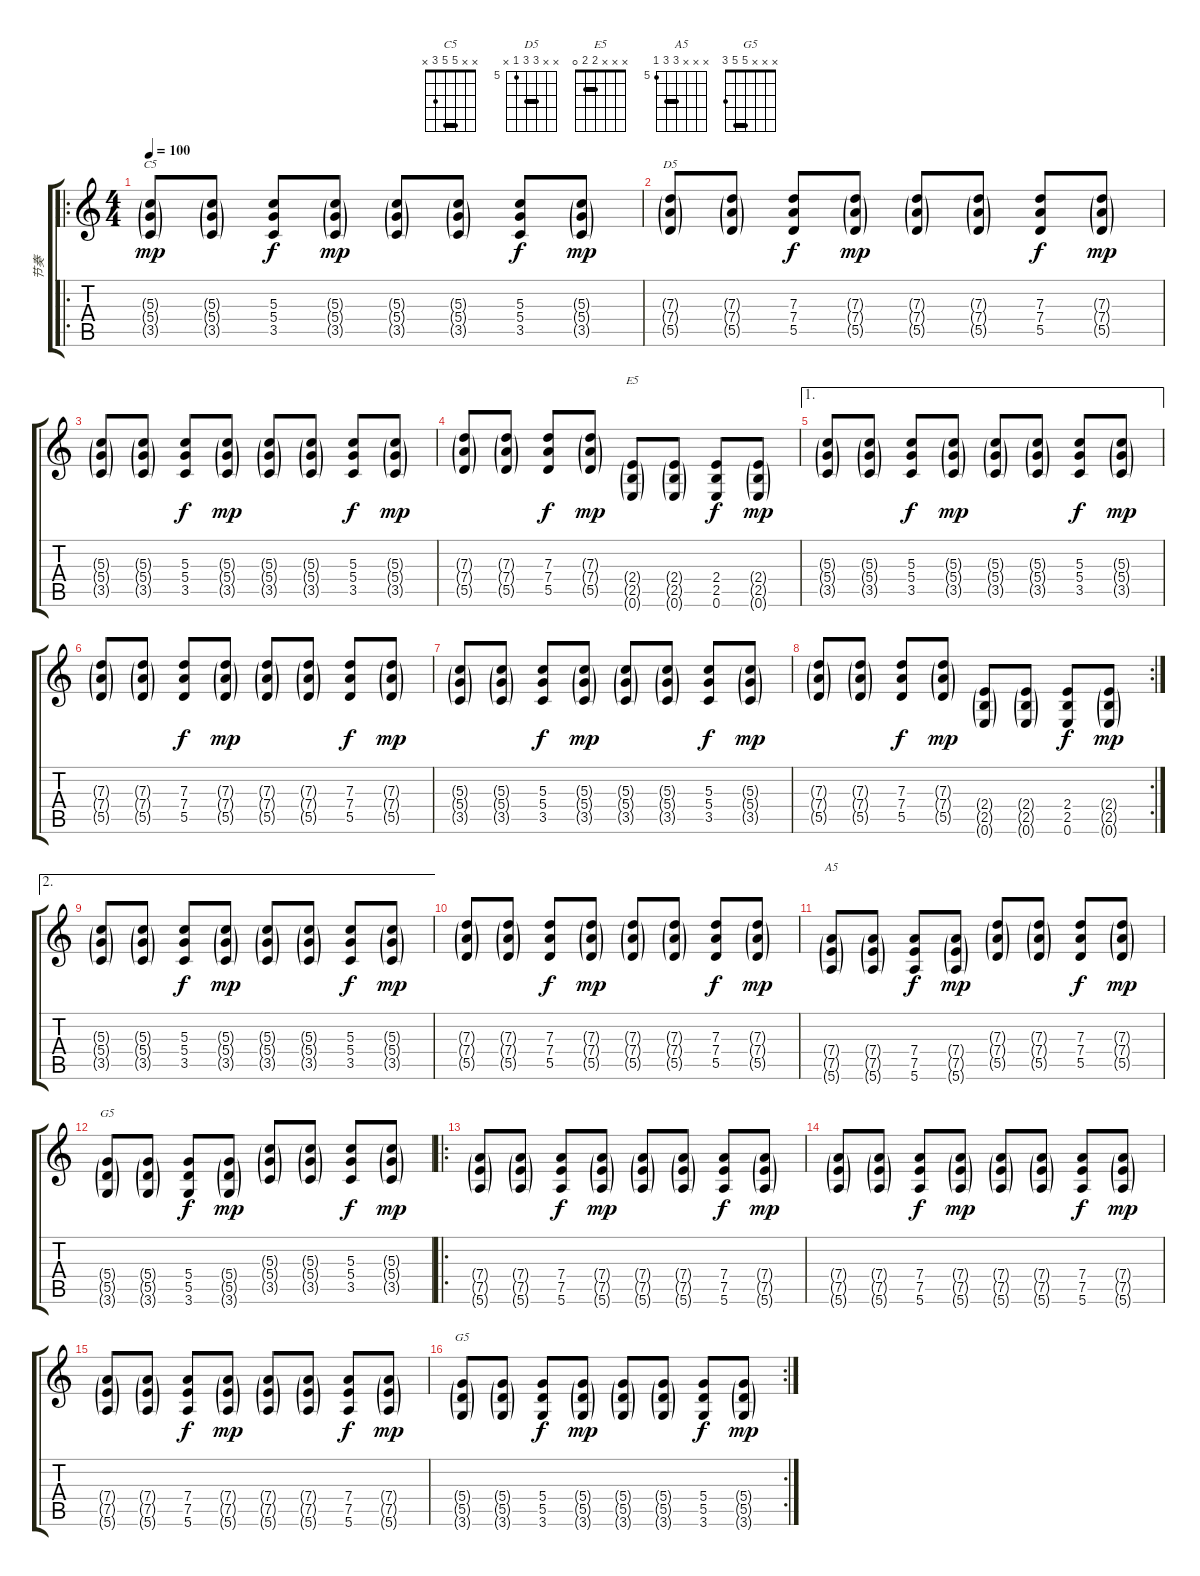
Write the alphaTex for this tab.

\track ("节奏" "节奏") {instrument distortionguitar}
\staff {score tabs}
\tuning (E4 B3 G3 D3 A2 E2) {hide}
\chord ("C5" x x 5 5 3 x) {barre 5}
\chord ("D5" x x 7 7 5 x) {firstfret 5 barre 7}
\chord ("E5" x x x 2 2 0) {barre 2}
\chord ("A5" x x x 7 7 5) {firstfret 5 barre 7}
\chord ("G5" x x x 5 5 3) {firstfret 3 barre 5}
\chord ("G5" x x x 5 5 3) {barre 5}
\ro
\ts (4 4)
\tempo 100
\clef g2
\ks c
(5.3{g} 5.4{g} 3.5{g}).8{ch "C5" dy mp} (5.3{g} 5.4{g} 3.5{g}).8 (5.3 5.4 3.5).8{dy f} (5.3{g} 5.4{g} 3.5{g}).8{dy mp} (5.3{g} 5.4{g} 3.5{g}).8 (5.3{g} 5.4{g} 3.5{g}).8 (5.3 5.4 3.5).8{dy f} (5.3{g} 5.4{g} 3.5{g}).8{dy mp} |
(7.3{g} 7.4{g} 5.5{g}).8{ch "D5"} (7.3{g} 7.4{g} 5.5{g}).8 (7.3 7.4 5.5).8{dy f} (7.3{g} 7.4{g} 5.5{g}).8{dy mp} (7.3{g} 7.4{g} 5.5{g}).8 (7.3{g} 7.4{g} 5.5{g}).8 (7.3 7.4 5.5).8{dy f} (7.3{g} 7.4{g} 5.5{g}).8{dy mp} |
(5.3{g} 5.4{g} 3.5{g}).8 (5.3{g} 5.4{g} 3.5{g}).8 (5.3 5.4 3.5).8{dy f} (5.3{g} 5.4{g} 3.5{g}).8{dy mp} (5.3{g} 5.4{g} 3.5{g}).8 (5.3{g} 5.4{g} 3.5{g}).8 (5.3 5.4 3.5).8{dy f} (5.3{g} 5.4{g} 3.5{g}).8{dy mp} |
(7.3{g} 7.4{g} 5.5{g}).8 (7.3{g} 7.4{g} 5.5{g}).8 (7.3 7.4 5.5).8{dy f} (7.3{g} 7.4{g} 5.5{g}).8{dy mp} (2.4{g} 2.5{g} 0.6{g}).8{ch "E5"} (2.4{g} 2.5{g} 0.6{g}).8 (2.4 2.5 0.6).8{dy f} (2.4{g} 2.5{g} 0.6{g}).8{dy mp} |
\ae 1
(5.3{g} 5.4{g} 3.5{g}).8 (5.3{g} 5.4{g} 3.5{g}).8 (5.3 5.4 3.5).8{dy f} (5.3{g} 5.4{g} 3.5{g}).8{dy mp} (5.3{g} 5.4{g} 3.5{g}).8 (5.3{g} 5.4{g} 3.5{g}).8 (5.3 5.4 3.5).8{dy f} (5.3{g} 5.4{g} 3.5{g}).8{dy mp} |
(7.3{g} 7.4{g} 5.5{g}).8 (7.3{g} 7.4{g} 5.5{g}).8 (7.3 7.4 5.5).8{dy f} (7.3{g} 7.4{g} 5.5{g}).8{dy mp} (7.3{g} 7.4{g} 5.5{g}).8 (7.3{g} 7.4{g} 5.5{g}).8 (7.3 7.4 5.5).8{dy f} (7.3{g} 7.4{g} 5.5{g}).8{dy mp} |
(5.3{g} 5.4{g} 3.5{g}).8 (5.3{g} 5.4{g} 3.5{g}).8 (5.3 5.4 3.5).8{dy f} (5.3{g} 5.4{g} 3.5{g}).8{dy mp} (5.3{g} 5.4{g} 3.5{g}).8 (5.3{g} 5.4{g} 3.5{g}).8 (5.3 5.4 3.5).8{dy f} (5.3{g} 5.4{g} 3.5{g}).8{dy mp} |
\rc 2
(7.3{g} 7.4{g} 5.5{g}).8 (7.3{g} 7.4{g} 5.5{g}).8 (7.3 7.4 5.5).8{dy f} (7.3{g} 7.4{g} 5.5{g}).8{dy mp} (2.4{g} 2.5{g} 0.6{g}).8 (2.4{g} 2.5{g} 0.6{g}).8 (2.4 2.5 0.6).8{dy f} (2.4{g} 2.5{g} 0.6{g}).8{dy mp} |
\ae 2
(5.3{g} 5.4{g} 3.5{g}).8 (5.3{g} 5.4{g} 3.5{g}).8 (5.3 5.4 3.5).8{dy f} (5.3{g} 5.4{g} 3.5{g}).8{dy mp} (5.3{g} 5.4{g} 3.5{g}).8 (5.3{g} 5.4{g} 3.5{g}).8 (5.3 5.4 3.5).8{dy f} (5.3{g} 5.4{g} 3.5{g}).8{dy mp} |
(7.3{g} 7.4{g} 5.5{g}).8 (7.3{g} 7.4{g} 5.5{g}).8 (7.3 7.4 5.5).8{dy f} (7.3{g} 7.4{g} 5.5{g}).8{dy mp} (7.3{g} 7.4{g} 5.5{g}).8 (7.3{g} 7.4{g} 5.5{g}).8 (7.3 7.4 5.5).8{dy f} (7.3{g} 7.4{g} 5.5{g}).8{dy mp} |
(7.4{g} 7.5{g} 5.6{g}).8{ch "A5"} (7.4{g} 7.5{g} 5.6{g}).8 (7.4 7.5 5.6).8{dy f} (7.4{g} 7.5{g} 5.6{g}).8{dy mp} (7.3{g} 7.4{g} 5.5{g}).8 (7.3{g} 7.4{g} 5.5{g}).8 (7.3 7.4 5.5).8{dy f} (7.3{g} 7.4{g} 5.5{g}).8{dy mp} |
(5.4{g} 5.5{g} 3.6{g}).8{ch "G5"} (5.4{g} 5.5{g} 3.6{g}).8 (5.4 5.5 3.6).8{dy f} (5.4{g} 5.5{g} 3.6{g}).8{dy mp} (5.3{g} 5.4{g} 3.5{g}).8 (5.3{g} 5.4{g} 3.5{g}).8 (5.3 5.4 3.5).8{dy f} (5.3{g} 5.4{g} 3.5{g}).8{dy mp} |
\ro
(7.4{g} 7.5{g} 5.6{g}).8 (7.4{g} 7.5{g} 5.6{g}).8 (7.4 7.5 5.6).8{dy f} (7.4{g} 7.5{g} 5.6{g}).8{dy mp} (7.4{g} 7.5{g} 5.6{g}).8 (7.4{g} 7.5{g} 5.6{g}).8 (7.4 7.5 5.6).8{dy f} (7.4{g} 7.5{g} 5.6{g}).8{dy mp} |
(7.4{g} 7.5{g} 5.6{g}).8 (7.4{g} 7.5{g} 5.6{g}).8 (7.4 7.5 5.6).8{dy f} (7.4{g} 7.5{g} 5.6{g}).8{dy mp} (7.4{g} 7.5{g} 5.6{g}).8 (7.4{g} 7.5{g} 5.6{g}).8 (7.4 7.5 5.6).8{dy f} (7.4{g} 7.5{g} 5.6{g}).8{dy mp} |
(7.4{g} 7.5{g} 5.6{g}).8 (7.4{g} 7.5{g} 5.6{g}).8 (7.4 7.5 5.6).8{dy f} (7.4{g} 7.5{g} 5.6{g}).8{dy mp} (7.4{g} 7.5{g} 5.6{g}).8 (7.4{g} 7.5{g} 5.6{g}).8 (7.4 7.5 5.6).8{dy f} (7.4{g} 7.5{g} 5.6{g}).8{dy mp} |
\rc 2
(5.4{g} 5.5{g} 3.6{g}).8{ch "G5"} (5.4{g} 5.5{g} 3.6{g}).8 (5.4 5.5 3.6).8{dy f} (5.4{g} 5.5{g} 3.6{g}).8{dy mp} (5.4{g} 5.5{g} 3.6{g}).8 (5.4{g} 5.5{g} 3.6{g}).8 (5.4 5.5 3.6).8{dy f} (5.4{g} 5.5{g} 3.6{g}).8{dy mp}
